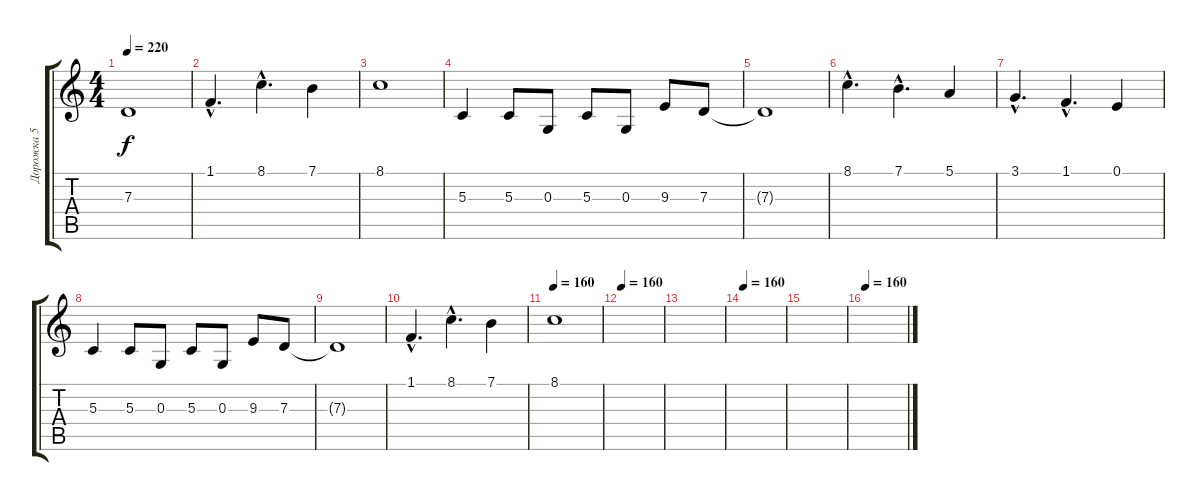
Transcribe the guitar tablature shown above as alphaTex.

\track ("Дорожка 5" "Дорожка 5") {instrument trombone}
\staff {score tabs}
\tuning (E4 B3 G3 D3 A2 E2) {hide}
\ts (4 4)
\tempo 220
\clef g2
\ks c
7.3{t}.1{dy f} |
1.1{hac}.4{d} 8.1{hac}.4{d} 7.1.4 |
8.1.1 |
5.3.4 5.3.8 0.3.8 5.3.8 0.3.8 9.3.8 7.3.8 |
7.3{t}.1 |
8.1{hac}.4{d} 7.1{hac}.4{d} 5.1.4 |
3.1{hac}.4{d} 1.1{hac}.4{d} 0.1.4 |
5.3.4 5.3.8 0.3.8 5.3.8 0.3.8 9.3.8 7.3.8 |
7.3{t}.1 |
1.1{hac}.4{d} 8.1{hac}.4{d} 7.1.4 |
\tempo 160
8.1.1 |
\tempo 160
|
|
\tempo 160
|
|
\tempo 160
